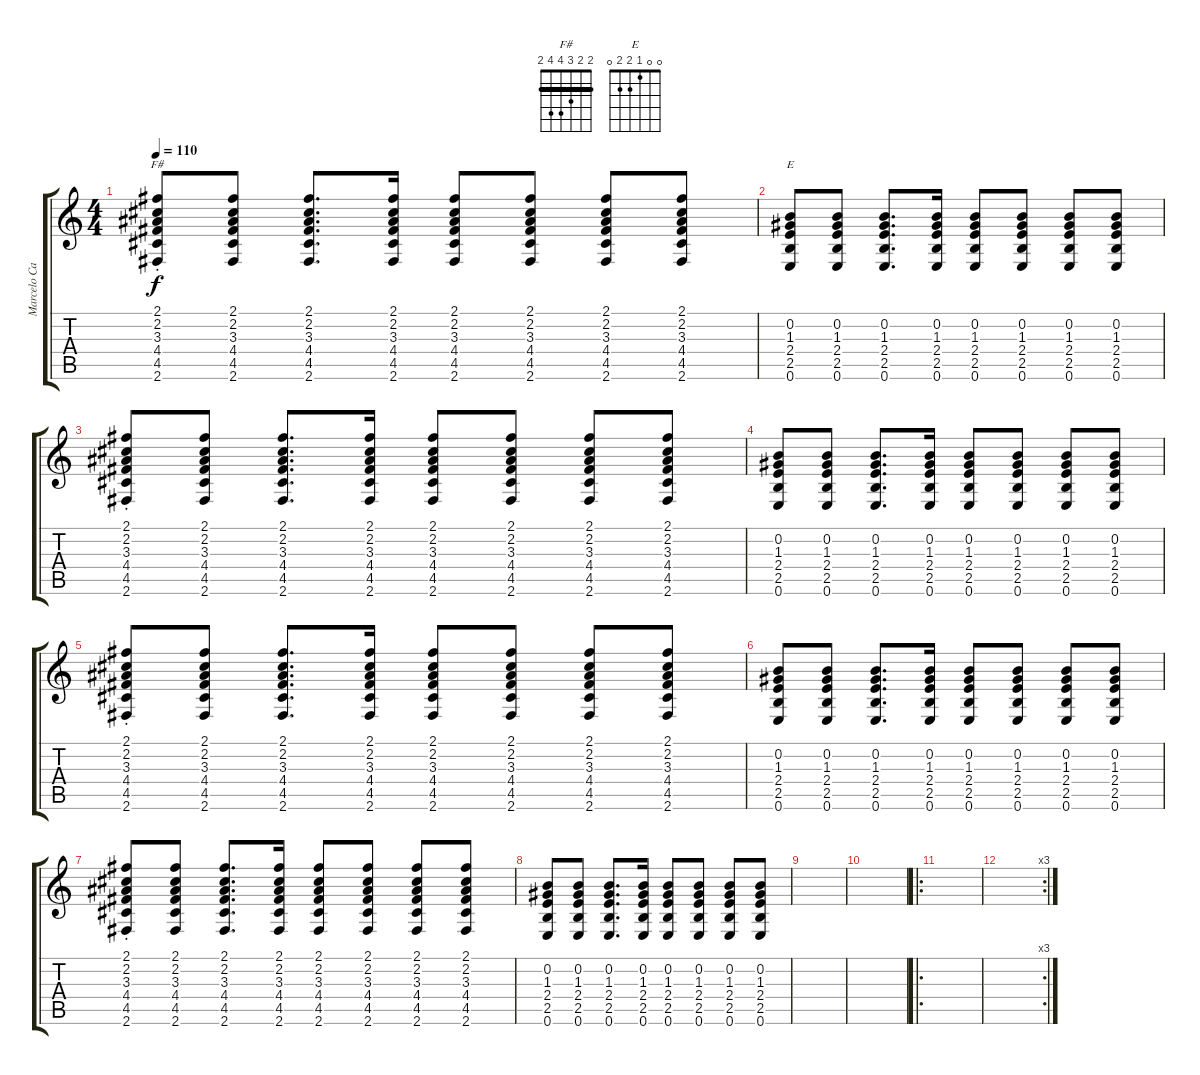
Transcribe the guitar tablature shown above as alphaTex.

\track ("Marcelo Camelo (guitarra)" "Marcelo Ca") {instrument overdrivenguitar}
\staff {score tabs}
\tuning (E4 B3 G3 D3 A2 E2) {hide}
\chord ("F#" 2 2 3 4 4 2) {barre 2}
\chord ("E" 0 0 1 2 2 0)
\ts (4 4)
\tempo 110
\clef g2
\ks c
(2.1 2.2{st} 3.3 4.4 4.5 2.6).8{ch "F#" dy f instrument overdrivenguitar} (2.1 2.2 3.3 4.4 4.5 2.6).8 (2.1 2.2 3.3 4.4 4.5 2.6).8{d} (2.1 2.2 3.3 4.4 4.5 2.6).16 (2.1 2.2 3.3 4.4 4.5 2.6).8 (2.1 2.2 3.3 4.4 4.5 2.6).8 (2.1 2.2 3.3 4.4 4.5 2.6).8 (2.1 2.2 3.3 4.4 4.5 2.6).8 |
(0.2 1.3 2.4 2.5 0.6).8{ch "E"} (0.2 1.3 2.4 2.5 0.6).8 (0.2 1.3 2.4 2.5 0.6).8{d} (0.2 1.3 2.4 2.5 0.6).16 (0.2 1.3 2.4 2.5 0.6).8 (0.2 1.3 2.4 2.5 0.6).8 (0.2 1.3 2.4 2.5 0.6).8 (0.2 1.3 2.4 2.5 0.6).8 |
(2.1 2.2{st} 3.3 4.4 4.5 2.6).8 (2.1 2.2 3.3 4.4 4.5 2.6).8 (2.1 2.2 3.3 4.4 4.5 2.6).8{d} (2.1 2.2 3.3 4.4 4.5 2.6).16 (2.1 2.2 3.3 4.4 4.5 2.6).8 (2.1 2.2 3.3 4.4 4.5 2.6).8 (2.1 2.2 3.3 4.4 4.5 2.6).8 (2.1 2.2 3.3 4.4 4.5 2.6).8 |
(0.2 1.3 2.4 2.5 0.6).8 (0.2 1.3 2.4 2.5 0.6).8 (0.2 1.3 2.4 2.5 0.6).8{d} (0.2 1.3 2.4 2.5 0.6).16 (0.2 1.3 2.4 2.5 0.6).8 (0.2 1.3 2.4 2.5 0.6).8 (0.2 1.3 2.4 2.5 0.6).8 (0.2 1.3 2.4 2.5 0.6).8 |
(2.1 2.2{st} 3.3 4.4 4.5 2.6).8 (2.1 2.2 3.3 4.4 4.5 2.6).8 (2.1 2.2 3.3 4.4 4.5 2.6).8{d} (2.1 2.2 3.3 4.4 4.5 2.6).16 (2.1 2.2 3.3 4.4 4.5 2.6).8 (2.1 2.2 3.3 4.4 4.5 2.6).8 (2.1 2.2 3.3 4.4 4.5 2.6).8 (2.1 2.2 3.3 4.4 4.5 2.6).8 |
(0.2 1.3 2.4 2.5 0.6).8 (0.2 1.3 2.4 2.5 0.6).8 (0.2 1.3 2.4 2.5 0.6).8{d} (0.2 1.3 2.4 2.5 0.6).16 (0.2 1.3 2.4 2.5 0.6).8 (0.2 1.3 2.4 2.5 0.6).8 (0.2 1.3 2.4 2.5 0.6).8 (0.2 1.3 2.4 2.5 0.6).8 |
(2.1 2.2{st} 3.3 4.4 4.5 2.6).8 (2.1 2.2 3.3 4.4 4.5 2.6).8 (2.1 2.2 3.3 4.4 4.5 2.6).8{d} (2.1 2.2 3.3 4.4 4.5 2.6).16 (2.1 2.2 3.3 4.4 4.5 2.6).8 (2.1 2.2 3.3 4.4 4.5 2.6).8 (2.1 2.2 3.3 4.4 4.5 2.6).8 (2.1 2.2 3.3 4.4 4.5 2.6).8 |
(0.2 1.3 2.4 2.5 0.6).8 (0.2 1.3 2.4 2.5 0.6).8 (0.2 1.3 2.4 2.5 0.6).8{d} (0.2 1.3 2.4 2.5 0.6).16 (0.2 1.3 2.4 2.5 0.6).8 (0.2 1.3 2.4 2.5 0.6).8 (0.2 1.3 2.4 2.5 0.6).8 (0.2 1.3 2.4 2.5 0.6).8 |
|
|
\ro
|
\rc 3
